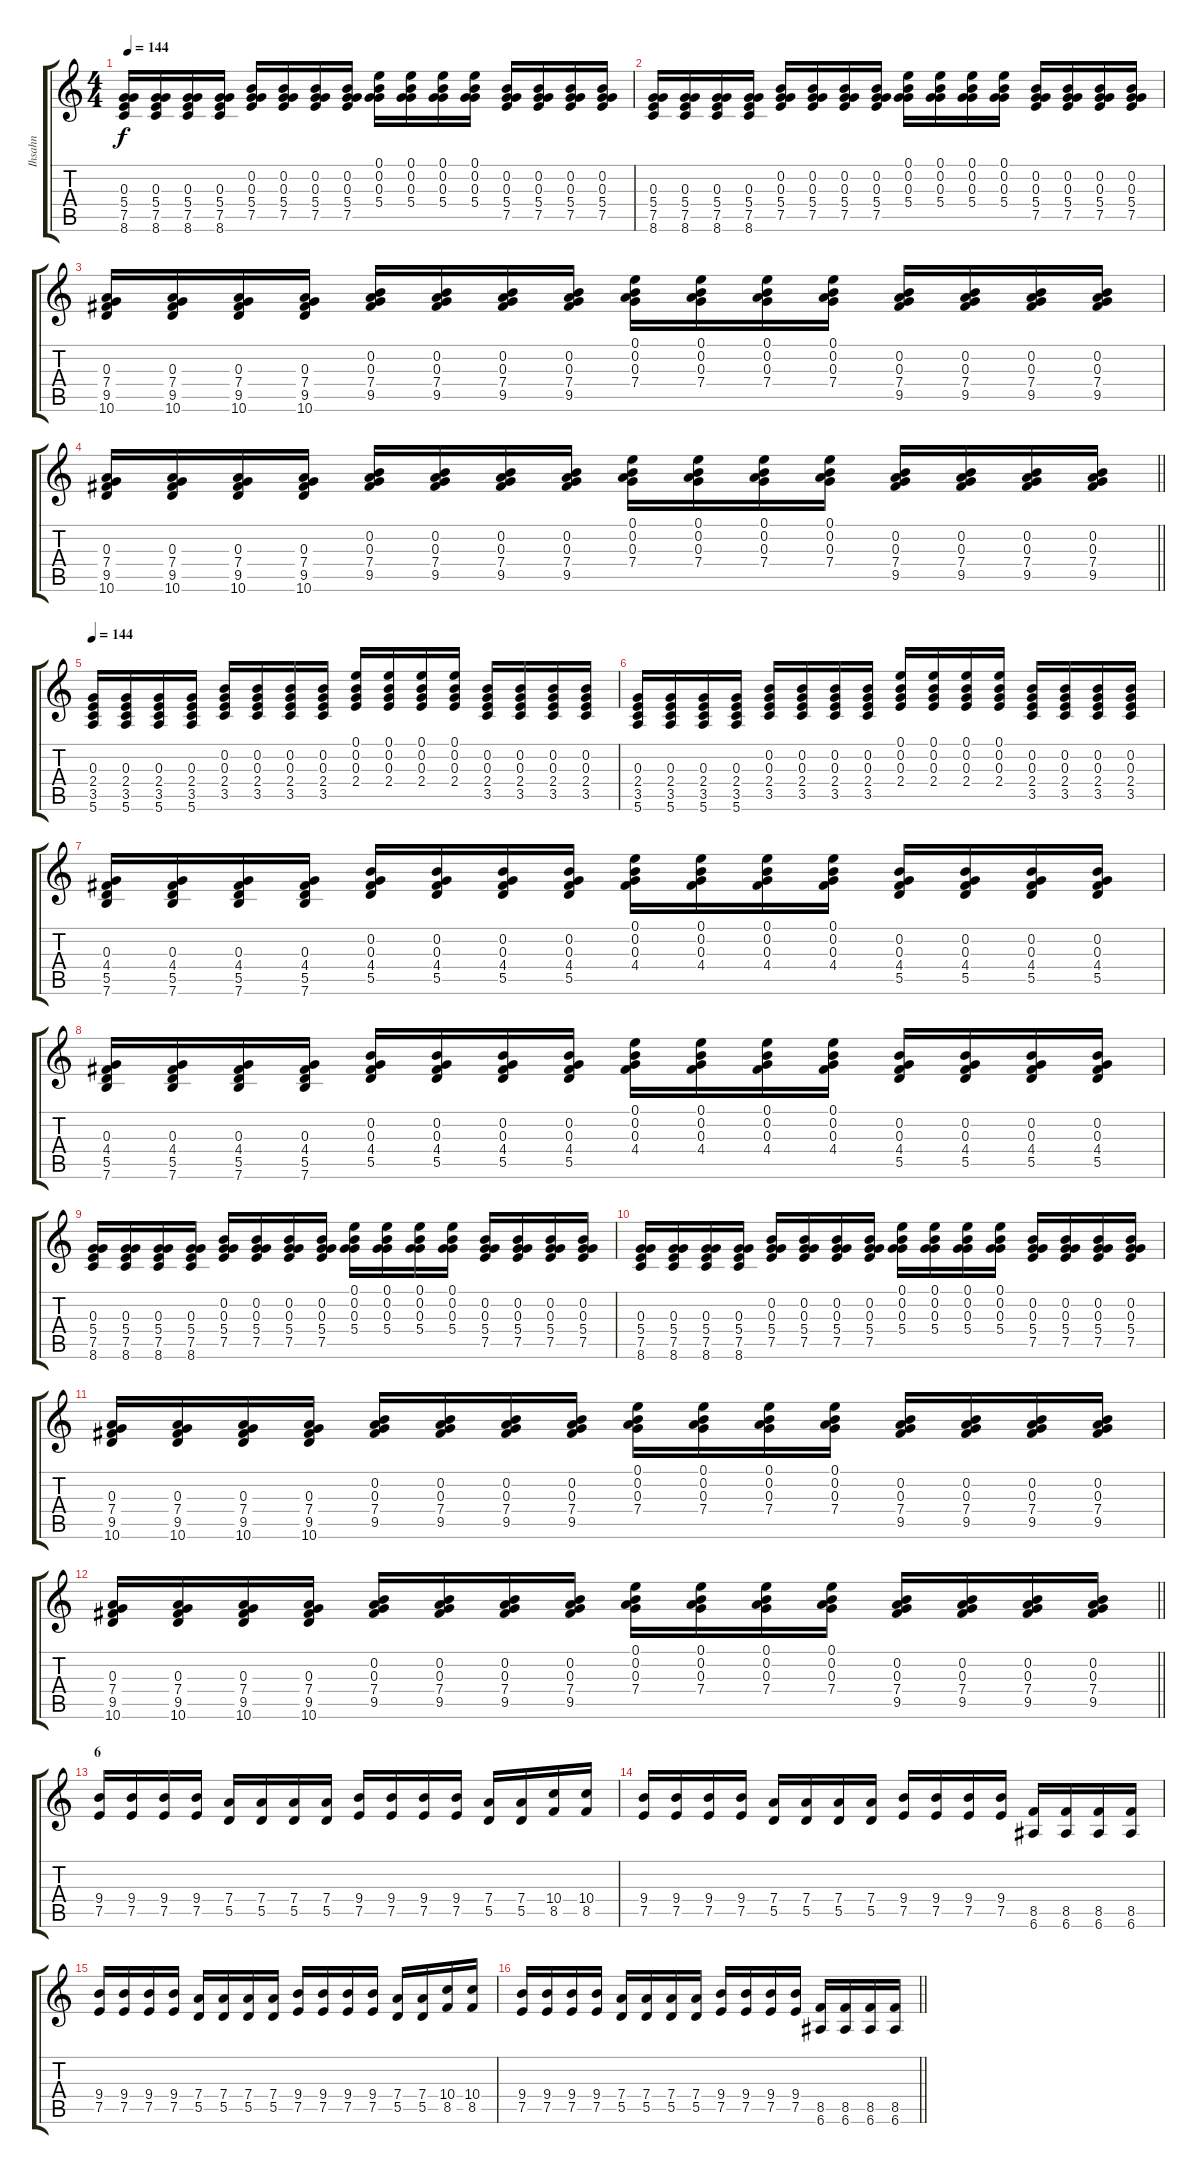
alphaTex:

\track ("Ihsahn" "Ihsahn") {instrument distortionguitar}
\staff {score tabs}
\tuning (E4 B3 G3 D3 A2 E2) {hide}
\ts (4 4)
\tempo 144
\clef g2
\ks c
(0.3 5.4 7.5 8.6).16{dy f} (0.3 5.4 7.5 8.6).16 (0.3 5.4 7.5 8.6).16 (0.3 5.4 7.5 8.6).16 (0.2 0.3 5.4 7.5).16 (0.2 0.3 5.4 7.5).16 (0.2 0.3 5.4 7.5).16 (0.2 0.3 5.4 7.5).16 (0.1 0.2 0.3 5.4).16 (0.1 0.2 0.3 5.4).16 (0.1 0.2 0.3 5.4).16 (0.1 0.2 0.3 5.4).16 (0.2 0.3 5.4 7.5).16 (0.2 0.3 5.4 7.5).16 (0.2 0.3 5.4 7.5).16 (0.2 0.3 5.4 7.5).16 |
(0.3 5.4 7.5 8.6).16 (0.3 5.4 7.5 8.6).16 (0.3 5.4 7.5 8.6).16 (0.3 5.4 7.5 8.6).16 (0.2 0.3 5.4 7.5).16 (0.2 0.3 5.4 7.5).16 (0.2 0.3 5.4 7.5).16 (0.2 0.3 5.4 7.5).16 (0.1 0.2 0.3 5.4).16 (0.1 0.2 0.3 5.4).16 (0.1 0.2 0.3 5.4).16 (0.1 0.2 0.3 5.4).16 (0.2 0.3 5.4 7.5).16 (0.2 0.3 5.4 7.5).16 (0.2 0.3 5.4 7.5).16 (0.2 0.3 5.4 7.5).16 |
(0.3 7.4 9.5 10.6).16 (0.3 7.4 9.5 10.6).16 (0.3 7.4 9.5 10.6).16 (0.3 7.4 9.5 10.6).16 (0.2 0.3 7.4 9.5).16 (0.2 0.3 7.4 9.5).16 (0.2 0.3 7.4 9.5).16 (0.2 0.3 7.4 9.5).16 (0.1 0.2 0.3 7.4).16 (0.1 0.2 0.3 7.4).16 (0.1 0.2 0.3 7.4).16 (0.1 0.2 0.3 7.4).16 (0.2 0.3 7.4 9.5).16 (0.2 0.3 7.4 9.5).16 (0.2 0.3 7.4 9.5).16 (0.2 0.3 7.4 9.5).16 |
\barLineRight lightlight
(0.3 7.4 9.5 10.6).16 (0.3 7.4 9.5 10.6).16 (0.3 7.4 9.5 10.6).16 (0.3 7.4 9.5 10.6).16 (0.2 0.3 7.4 9.5).16 (0.2 0.3 7.4 9.5).16 (0.2 0.3 7.4 9.5).16 (0.2 0.3 7.4 9.5).16 (0.1 0.2 0.3 7.4).16 (0.1 0.2 0.3 7.4).16 (0.1 0.2 0.3 7.4).16 (0.1 0.2 0.3 7.4).16 (0.2 0.3 7.4 9.5).16 (0.2 0.3 7.4 9.5).16 (0.2 0.3 7.4 9.5).16 (0.2 0.3 7.4 9.5).16 |
\section ("" "")
\tempo 144
(0.3 2.4 3.5 5.6).16 (0.3 2.4 3.5 5.6).16 (0.3 2.4 3.5 5.6).16 (0.3 2.4 3.5 5.6).16 (0.2 0.3 2.4 3.5).16 (0.2 0.3 2.4 3.5).16 (0.2 0.3 2.4 3.5).16 (0.2 0.3 2.4 3.5).16 (0.1 0.2 0.3 2.4).16 (0.1 0.2 0.3 2.4).16 (0.1 0.2 0.3 2.4).16 (0.1 0.2 0.3 2.4).16 (0.2 0.3 2.4 3.5).16 (0.2 0.3 2.4 3.5).16 (0.2 0.3 2.4 3.5).16 (0.2 0.3 2.4 3.5).16 |
(0.3 2.4 3.5 5.6).16 (0.3 2.4 3.5 5.6).16 (0.3 2.4 3.5 5.6).16 (0.3 2.4 3.5 5.6).16 (0.2 0.3 2.4 3.5).16 (0.2 0.3 2.4 3.5).16 (0.2 0.3 2.4 3.5).16 (0.2 0.3 2.4 3.5).16 (0.1 0.2 0.3 2.4).16 (0.1 0.2 0.3 2.4).16 (0.1 0.2 0.3 2.4).16 (0.1 0.2 0.3 2.4).16 (0.2 0.3 2.4 3.5).16 (0.2 0.3 2.4 3.5).16 (0.2 0.3 2.4 3.5).16 (0.2 0.3 2.4 3.5).16 |
(0.3 4.4 5.5 7.6).16 (0.3 4.4 5.5 7.6).16 (0.3 4.4 5.5 7.6).16 (0.3 4.4 5.5 7.6).16 (0.2 0.3 4.4 5.5).16 (0.2 0.3 4.4 5.5).16 (0.2 0.3 4.4 5.5).16 (0.2 0.3 4.4 5.5).16 (0.1 0.2 0.3 4.4).16 (0.1 0.2 0.3 4.4).16 (0.1 0.2 0.3 4.4).16 (0.1 0.2 0.3 4.4).16 (0.2 0.3 4.4 5.5).16 (0.2 0.3 4.4 5.5).16 (0.2 0.3 4.4 5.5).16 (0.2 0.3 4.4 5.5).16 |
(0.3 4.4 5.5 7.6).16 (0.3 4.4 5.5 7.6).16 (0.3 4.4 5.5 7.6).16 (0.3 4.4 5.5 7.6).16 (0.2 0.3 4.4 5.5).16 (0.2 0.3 4.4 5.5).16 (0.2 0.3 4.4 5.5).16 (0.2 0.3 4.4 5.5).16 (0.1 0.2 0.3 4.4).16 (0.1 0.2 0.3 4.4).16 (0.1 0.2 0.3 4.4).16 (0.1 0.2 0.3 4.4).16 (0.2 0.3 4.4 5.5).16 (0.2 0.3 4.4 5.5).16 (0.2 0.3 4.4 5.5).16 (0.2 0.3 4.4 5.5).16 |
(0.3 5.4 7.5 8.6).16 (0.3 5.4 7.5 8.6).16 (0.3 5.4 7.5 8.6).16 (0.3 5.4 7.5 8.6).16 (0.2 0.3 5.4 7.5).16 (0.2 0.3 5.4 7.5).16 (0.2 0.3 5.4 7.5).16 (0.2 0.3 5.4 7.5).16 (0.1 0.2 0.3 5.4).16 (0.1 0.2 0.3 5.4).16 (0.1 0.2 0.3 5.4).16 (0.1 0.2 0.3 5.4).16 (0.2 0.3 5.4 7.5).16 (0.2 0.3 5.4 7.5).16 (0.2 0.3 5.4 7.5).16 (0.2 0.3 5.4 7.5).16 |
(0.3 5.4 7.5 8.6).16 (0.3 5.4 7.5 8.6).16 (0.3 5.4 7.5 8.6).16 (0.3 5.4 7.5 8.6).16 (0.2 0.3 5.4 7.5).16 (0.2 0.3 5.4 7.5).16 (0.2 0.3 5.4 7.5).16 (0.2 0.3 5.4 7.5).16 (0.1 0.2 0.3 5.4).16 (0.1 0.2 0.3 5.4).16 (0.1 0.2 0.3 5.4).16 (0.1 0.2 0.3 5.4).16 (0.2 0.3 5.4 7.5).16 (0.2 0.3 5.4 7.5).16 (0.2 0.3 5.4 7.5).16 (0.2 0.3 5.4 7.5).16 |
(0.3 7.4 9.5 10.6).16 (0.3 7.4 9.5 10.6).16 (0.3 7.4 9.5 10.6).16 (0.3 7.4 9.5 10.6).16 (0.2 0.3 7.4 9.5).16 (0.2 0.3 7.4 9.5).16 (0.2 0.3 7.4 9.5).16 (0.2 0.3 7.4 9.5).16 (0.1 0.2 0.3 7.4).16 (0.1 0.2 0.3 7.4).16 (0.1 0.2 0.3 7.4).16 (0.1 0.2 0.3 7.4).16 (0.2 0.3 7.4 9.5).16 (0.2 0.3 7.4 9.5).16 (0.2 0.3 7.4 9.5).16 (0.2 0.3 7.4 9.5).16 |
\barLineRight lightlight
(0.3 7.4 9.5 10.6).16 (0.3 7.4 9.5 10.6).16 (0.3 7.4 9.5 10.6).16 (0.3 7.4 9.5 10.6).16 (0.2 0.3 7.4 9.5).16 (0.2 0.3 7.4 9.5).16 (0.2 0.3 7.4 9.5).16 (0.2 0.3 7.4 9.5).16 (0.1 0.2 0.3 7.4).16 (0.1 0.2 0.3 7.4).16 (0.1 0.2 0.3 7.4).16 (0.1 0.2 0.3 7.4).16 (0.2 0.3 7.4 9.5).16 (0.2 0.3 7.4 9.5).16 (0.2 0.3 7.4 9.5).16 (0.2 0.3 7.4 9.5).16 |
\section ("" "6")
(9.4 7.5).16 (9.4 7.5).16 (9.4 7.5).16 (9.4 7.5).16 (7.4 5.5).16 (7.4 5.5).16 (7.4 5.5).16 (7.4 5.5).16 (9.4 7.5).16 (9.4 7.5).16 (9.4 7.5).16 (9.4 7.5).16 (7.4 5.5).16 (7.4 5.5).16 (10.4 8.5).16 (10.4 8.5).16 |
(9.4 7.5).16 (9.4 7.5).16 (9.4 7.5).16 (9.4 7.5).16 (7.4 5.5).16 (7.4 5.5).16 (7.4 5.5).16 (7.4 5.5).16 (9.4 7.5).16 (9.4 7.5).16 (9.4 7.5).16 (9.4 7.5).16 (8.5 6.6).16 (8.5 6.6).16 (8.5 6.6).16 (8.5 6.6).16 |
(9.4 7.5).16 (9.4 7.5).16 (9.4 7.5).16 (9.4 7.5).16 (7.4 5.5).16 (7.4 5.5).16 (7.4 5.5).16 (7.4 5.5).16 (9.4 7.5).16 (9.4 7.5).16 (9.4 7.5).16 (9.4 7.5).16 (7.4 5.5).16 (7.4 5.5).16 (10.4 8.5).16 (10.4 8.5).16 |
\barLineRight lightlight
(9.4 7.5).16 (9.4 7.5).16 (9.4 7.5).16 (9.4 7.5).16 (7.4 5.5).16 (7.4 5.5).16 (7.4 5.5).16 (7.4 5.5).16 (9.4 7.5).16 (9.4 7.5).16 (9.4 7.5).16 (9.4 7.5).16 (8.5 6.6).16 (8.5 6.6).16 (8.5 6.6).16 (8.5 6.6).16
